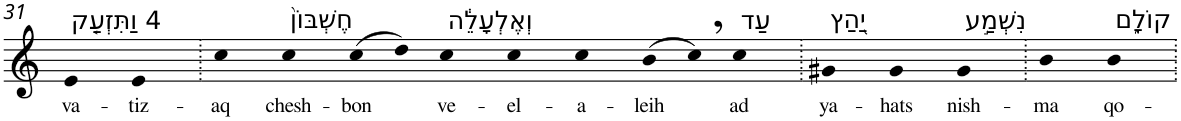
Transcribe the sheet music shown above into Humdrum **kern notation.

**kern	**text
*part1	*part1
*staff1	*staff1
*I"Piano	*
*I'Pno	*
!!LO:PB:g=z
*clefG2	*
*k[]	*
=31	=31
!LO:TX:a:t=4 וַתִּזְעַ֤ק	!
!	!LO:LY:b
4e	va-
!	!LO:LY:b
4e	-tiz-
=32.	=32.
!	!LO:LY:b
4cc	-aq
!LO:TX:a:t=חֶשְׁבּוֹן֙	!
!	!LO:LY:b
4cc	chesh-
!	!LO:LY:b
(8cc	-bon
8dd)	.
!LO:TX:a:t=וְאֶלְעָלֵ֔ה	!
!	!LO:LY:b
4cc	ve-
!	!LO:LY:b
4cc	-el-
!	!LO:LY:b
4cc	-a-
!	!LO:LY:b
(8b	-leih
8cc,)	.
!LO:TX:a:t=עַד	!
!	!LO:LY:b
4cc	ad
=33.	=33.
!LO:TX:a:t=יַ֖הַץ	!
!	!LO:LY:b
4g#X	ya-
!	!LO:LY:b
4g#	-hats
!LO:TX:a:t=נִשְׁמַ֣ע	!
!	!LO:LY:b
4g#	nish-
=34.	=34.
!	!LO:LY:b
4b	-ma
!LO:TX:a:t=קוֹלָ֑ם	!
!	!LO:LY:b
4b	qo-
=.	=.
*-	*-
